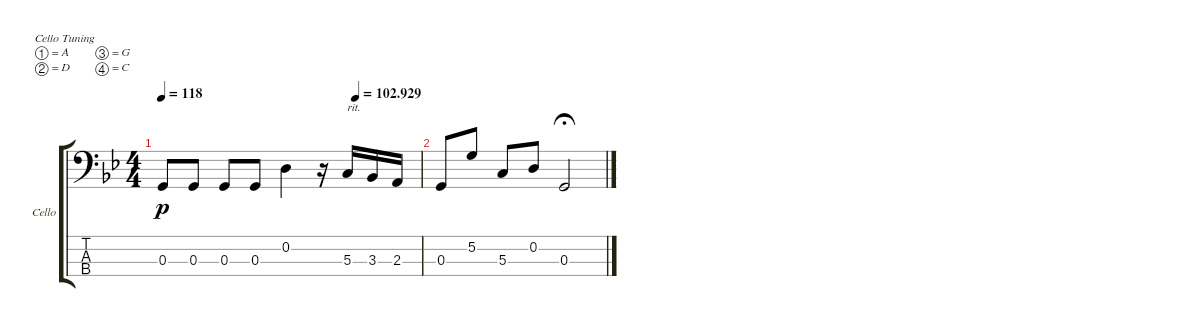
\defaultSystemsLayout 4
\bracketExtendMode groupsimilarinstruments
\firstSystemTrackNameOrientation horizontal
\otherSystemsTrackNameOrientation horizontal
\track ("Cello 1" "Cello") {instrument cello}
\staff {score tabs}
\tuning (A3 D3 G2 C2)
\ts (4 4)
\tempo 118
\tempo (102.929 0.75)
\clef f4
\ks gminor
0.3.8{dy p} 0.3.8 0.3.8 0.3.8 0.2.4 r.16 5.3.16{txt "rit."} 3.3.16 2.3.16 |
0.3.8 5.2.8 5.3.8 0.2.8 0.3.2{fermata (medium 0.63)}
